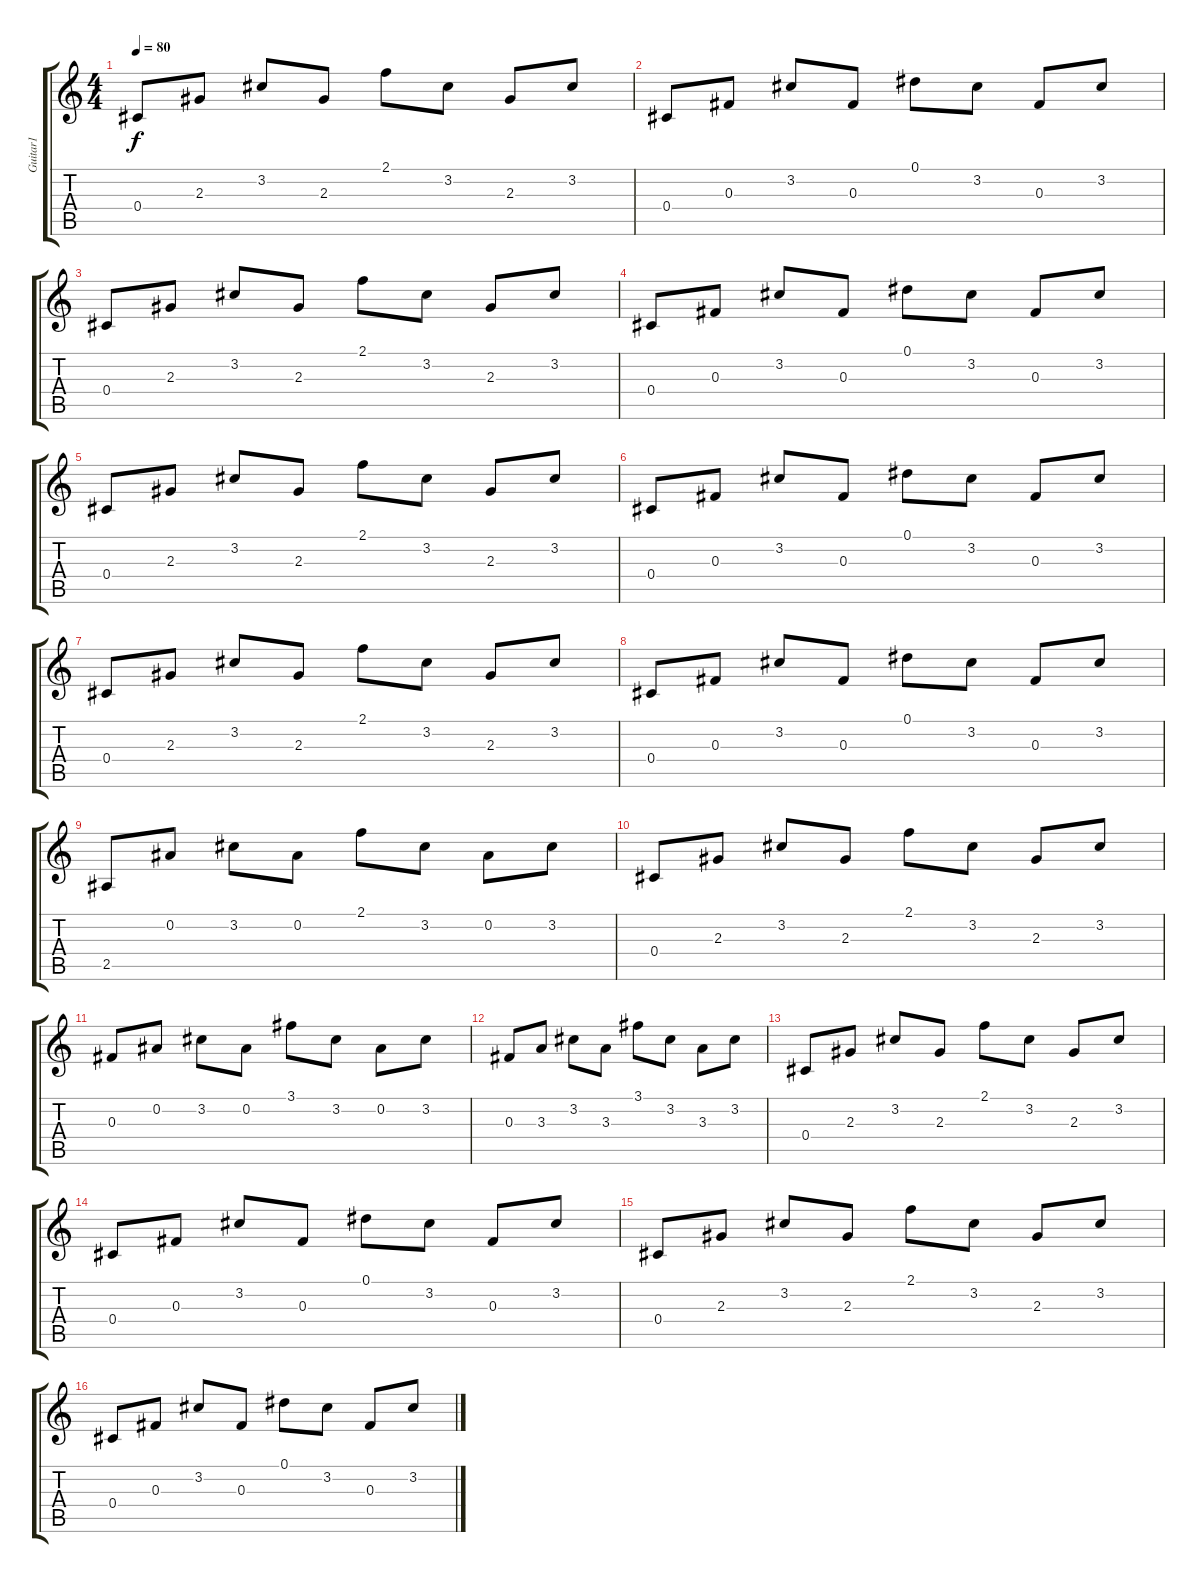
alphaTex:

\track ("Guitar1" "Guitar1") {instrument electricguitarclean}
\staff {score tabs}
\tuning (Eb4 Bb3 Gb3 Db3 Ab2 Eb2) {hide}
\ts (4 4)
\tempo 80
\clef g2
\ks c
0.4.8{dy f instrument electricguitarclean} 2.3.8 3.2.8 2.3.8 2.1.8 3.2.8 2.3.8 3.2.8 |
0.4.8 0.3.8 3.2.8 0.3.8 0.1.8 3.2.8 0.3.8 3.2.8 |
0.4.8 2.3.8 3.2.8 2.3.8 2.1.8 3.2.8 2.3.8 3.2.8 |
0.4.8 0.3.8 3.2.8 0.3.8 0.1.8 3.2.8 0.3.8 3.2.8 |
0.4.8 2.3.8 3.2.8 2.3.8 2.1.8 3.2.8 2.3.8 3.2.8 |
0.4.8 0.3.8 3.2.8 0.3.8 0.1.8 3.2.8 0.3.8 3.2.8 |
0.4.8 2.3.8 3.2.8 2.3.8 2.1.8 3.2.8 2.3.8 3.2.8 |
0.4.8 0.3.8 3.2.8 0.3.8 0.1.8 3.2.8 0.3.8 3.2.8 |
2.5.8 0.2.8 3.2.8 0.2.8 2.1.8 3.2.8 0.2.8 3.2.8 |
0.4.8 2.3.8 3.2.8 2.3.8 2.1.8 3.2.8 2.3.8 3.2.8 |
0.3.8 0.2.8 3.2.8 0.2.8 3.1.8 3.2.8 0.2.8 3.2.8 |
0.3.8 3.3.8 3.2.8 3.3.8 3.1.8 3.2.8 3.3.8 3.2.8 |
0.4.8 2.3.8 3.2.8 2.3.8 2.1.8 3.2.8 2.3.8 3.2.8 |
0.4.8 0.3.8 3.2.8 0.3.8 0.1.8 3.2.8 0.3.8 3.2.8 |
0.4.8 2.3.8 3.2.8 2.3.8 2.1.8 3.2.8 2.3.8 3.2.8 |
0.4.8 0.3.8 3.2.8 0.3.8 0.1.8 3.2.8 0.3.8 3.2.8
